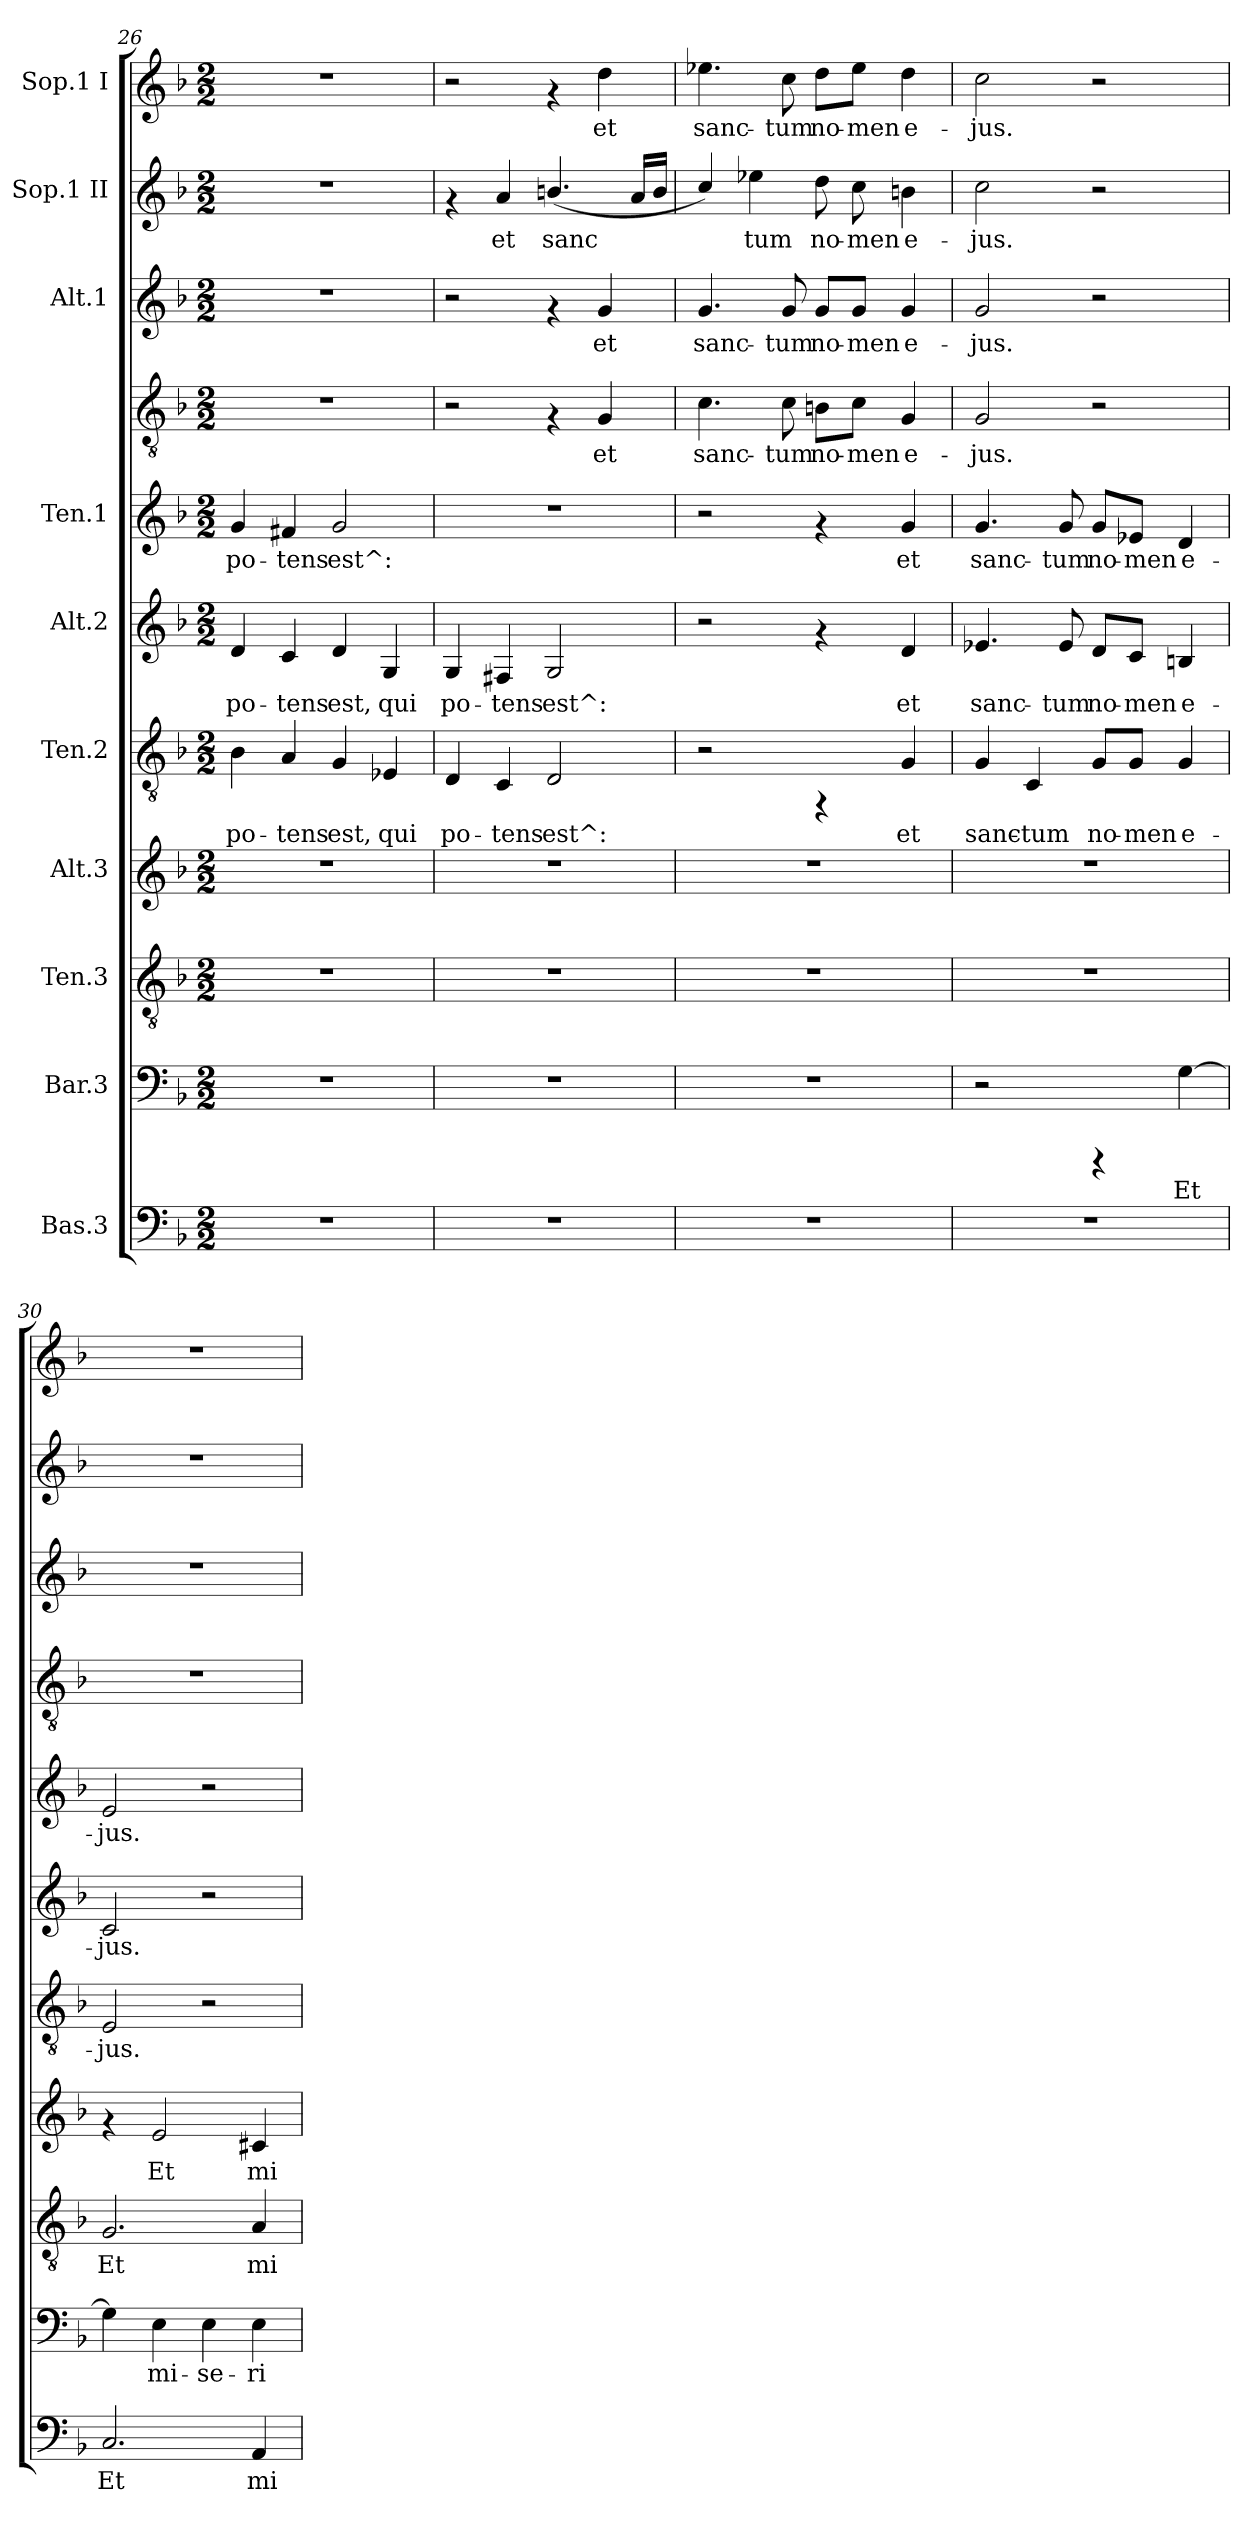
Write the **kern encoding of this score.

**kern	**text	**kern	**text	**kern	**text	**kern	**text	**kern	**text	**kern	**text	**kern	**text	**kern	**text	**kern	**text	**kern	**text	**kern	**text
*part10	*part10	*part9	*part9	*part8	*part8	*part7	*part7	*part6	*part6	*part5	*part5	*part4	*part4	*part4	*part4	*part3	*part3	*part2	*part2	*part1	*part1
*staff11	*staff11	*staff10	*staff10	*staff9	*staff9	*staff8	*staff8	*staff7	*staff7	*staff6	*staff6	*staff5	*staff5	*staff4	*staff4	*staff3	*staff3	*staff2	*staff2	*staff1	*staff1
*I"Bas.3	*	*I"Bar.3	*	*I"Ten.3	*	*I"Alt.3	*	*I"Ten.2	*	*I"Alt.2	*	*I"Ten.1	*	*	*	*I"Alt.1	*	*I"Sop.1 II	*	*I"Sop.1 I	*
*clefF4	*	*clefF4	*	*clefGv2	*	*clefG2	*	*clefGv2	*	*clefG2	*	*clefG2	*	*clefGv2	*	*clefG2	*	*clefG2	*	*clefG2	*
*k[b-]	*	*k[b-]	*	*k[b-]	*	*k[b-]	*	*k[b-]	*	*k[b-]	*	*k[b-]	*	*k[b-]	*	*k[b-]	*	*k[b-]	*	*k[b-]	*
*F:	*	*F:	*	*F:	*	*F:	*	*F:	*	*F:	*	*F:	*	*F:	*	*F:	*	*F:	*	*F:	*
*M2/2	*	*M2/2	*	*M2/2	*	*M2/2	*	*M2/2	*	*M2/2	*	*M2/2	*	*M2/2	*	*M2/2	*	*M2/2	*	*M2/2	*
=26	=26	=26	=26	=26	=26	=26	=26	=26	=26	=26	=26	=26	=26	=26	=26	=26	=26	=26	=26	=26	=26
!	!	!	!	!	!	!	!	!	!LO:LY:b:cj	!	!LO:LY:b:cj	!	!LO:LY:b:cj	!	!	!	!	!	!	!	!
1r	.	1r	.	1r	.	1r	.	4B-\	po-	4d/	po-	4g/	po-	1r	.	1r	.	1r	.	1r	.
!	!	!	!	!	!	!	!	!	!LO:LY:b:cj	!	!LO:LY:b:cj	!	!LO:LY:b:cj	!	!	!	!	!	!	!	!
.	.	.	.	.	.	.	.	4A/	-tens	4c/	-tens	4f#X/	-tens	.	.	.	.	.	.	.	.
!	!	!	!	!	!	!	!	!	!LO:LY:b:cj	!	!LO:LY:b:cj	!	!LO:LY:b:cj	!	!	!	!	!	!	!	!
.	.	.	.	.	.	.	.	4G/	est,	4d/	est,	2g/	est^:	.	.	.	.	.	.	.	.
!	!	!	!	!	!	!	!	!	!LO:LY:b:cj	!	!LO:LY:b:cj	!	!	!	!	!	!	!	!	!	!
.	.	.	.	.	.	.	.	4E-X/	qui	4G/	qui	.	.	.	.	.	.	.	.	.	.
!!LO:PB:g=z
=27	=27	=27	=27	=27	=27	=27	=27	=27	=27	=27	=27	=27	=27	=27	=27	=27	=27	=27	=27	=27	=27
!	!	!	!	!	!	!	!	!	!LO:LY:b:cj	!	!LO:LY:b:cj	!	!	!	!	!	!	!	!	!	!
1r	.	1r	.	1r	.	1r	.	4D/	po-	4G/	po-	1r	.	2r	.	2r	.	4rf	.	2r	.
!	!	!	!	!	!	!	!	!	!LO:LY:b:cj	!	!LO:LY:b:cj	!	!	!	!	!	!	!	!LO:LY:b:cj	!	!
.	.	.	.	.	.	.	.	4C/	-tens	4F#X/	-tens	.	.	.	.	.	.	4a/	et	.	.
!	!	!	!	!	!	!	!	!	!LO:LY:b:cj	!	!LO:LY:b:cj	!	!	!	!	!	!	!	!LO:LY:b:cj	!	!
.	.	.	.	.	.	.	.	2D/	est^:	2G/	est^:	.	.	4rF	.	4rf	.	(>4.bn/	sanc-	4rf	.
!	!	!	!	!	!	!	!	!	!	!	!	!	!	!	!LO:LY:b:cj	!	!LO:LY:b:cj	!	!	!	!LO:LY:b:cj
.	.	.	.	.	.	.	.	.	.	.	.	.	.	4G/	et	4g/	et	.	.	4dd\	et
!	!	!	!	!	!	!	!	!	!	!	!	!	!	!	!	!	!	!	!LO:LY:b:cj	!	!
.	.	.	.	.	.	.	.	.	.	.	.	.	.	.	.	.	.	16a/L	--	.	.
!	!	!	!	!	!	!	!	!	!	!	!	!	!	!	!	!	!	!	!LO:LY:b:cj	!	!
.	.	.	.	.	.	.	.	.	.	.	.	.	.	.	.	.	.	16b/J	--	.	.
=28	=28	=28	=28	=28	=28	=28	=28	=28	=28	=28	=28	=28	=28	=28	=28	=28	=28	=28	=28	=28	=28
!	!	!	!	!	!	!	!	!	!	!	!	!	!	!	!LO:LY:b:cj	!	!LO:LY:b:cj	!	!LO:LY:b:cj	!	!LO:LY:b:cj
1r	.	1r	.	1r	.	1r	.	2r	.	2r	.	2r	.	4.c\	sanc-	4.g/	sanc-	4cc/)	-	4.ee-X\	sanc-
!	!	!	!	!	!	!	!	!	!	!	!	!	!	!	!	!	!	!	!LO:LY:b:cj	!	!
.	.	.	.	.	.	.	.	.	.	.	.	.	.	.	.	.	.	4ee-X\	tum	.	.
!	!	!	!	!	!	!	!	!	!	!	!	!	!	!	!LO:LY:b:cj	!	!LO:LY:b:cj	!	!	!	!LO:LY:b:cj
.	.	.	.	.	.	.	.	.	.	.	.	.	.	8c\	-tum	8g/	-tum	.	.	8cc\	-tum
!	!	!	!	!	!	!	!	!	!	!	!	!	!	!	!LO:LY:b:cj	!	!LO:LY:b:cj	!	!LO:LY:b:cj	!	!LO:LY:b:cj
.	.	.	.	.	.	.	.	4rFF	.	4rf	.	4rf	.	8Bn\L	no-	8g/L	no-	8dd\	no-	8dd\L	no-
!	!	!	!	!	!	!	!	!	!	!	!	!	!	!	!LO:LY:b:cj	!	!LO:LY:b:cj	!	!LO:LY:b:cj	!	!LO:LY:b:cj
.	.	.	.	.	.	.	.	.	.	.	.	.	.	8c\J	-men	8g/J	-men	8cc\	-men	8ee-\J	-men
!	!	!	!	!	!	!	!	!	!LO:LY:b:cj	!	!LO:LY:b:cj	!	!LO:LY:b:cj	!	!LO:LY:b:cj	!	!LO:LY:b:cj	!	!LO:LY:b:cj	!	!LO:LY:b:cj
.	.	.	.	.	.	.	.	4G/	et	4d/	et	4g/	-et	4G/	e-	4g/	e-	4bn\	e-	4dd\	e-
=29	=29	=29	=29	=29	=29	=29	=29	=29	=29	=29	=29	=29	=29	=29	=29	=29	=29	=29	=29	=29	=29
!	!	!	!	!	!	!	!	!	!LO:LY:b:cj	!	!LO:LY:b:cj	!	!LO:LY:b:cj	!	!LO:LY:b:cj	!	!LO:LY:b:cj	!	!LO:LY:b:cj	!	!LO:LY:b:cj
1r	.	2r	.	1r	.	1r	.	4G/	sanc-	4.e-X/	sanc-	4.g/	sanc-	2G/	jus.	2g/	-jus.	2cc\	-jus.	2cc\	-jus.
!	!	!	!	!	!	!	!	!	!LO:LY:b:cj	!	!	!	!	!	!	!	!	!	!	!	!
.	.	.	.	.	.	.	.	4C/	-tum	.	.	.	.	.	.	.	.	.	.	.	.
!	!	!	!	!	!	!	!	!	!	!	!LO:LY:b:cj	!	!LO:LY:b:cj	!	!	!	!	!	!	!	!
.	.	.	.	.	.	.	.	.	.	8e-/	-tum	8g/	-tum	.	.	.	.	.	.	.	.
!	!	!	!	!	!	!	!	!	!LO:LY:b:cj	!	!LO:LY:b:cj	!	!LO:LY:b:cj	!	!	!	!	!	!	!	!
.	.	4rCCC	.	.	.	.	.	8G/L	no-	8d/L	no-	8g/L	no-	2r	.	2r	.	2r	.	2r	.
!	!	!	!	!	!	!	!	!	!LO:LY:b:cj	!	!LO:LY:b:cj	!	!LO:LY:b:cj	!	!	!	!	!	!	!	!
.	.	.	.	.	.	.	.	8G/J	-men	8c/J	-men	8e-X/J	-men	.	.	.	.	.	.	.	.
!	!	!	!LO:LY:b:cj	!	!	!	!	!	!LO:LY:b:cj	!	!LO:LY:b:cj	!	!LO:LY:b:cj	!	!	!	!	!	!	!	!
.	.	[>4G\	Et	.	.	.	.	4G/	e-	4Bn/	e-	4d/	e-	.	.	.	.	.	.	.	.
=30	=30	=30	=30	=30	=30	=30	=30	=30	=30	=30	=30	=30	=30	=30	=30	=30	=30	=30	=30	=30	=30
!	!LO:LY:b:cj	!	!LO:LY:b:cj	!	!LO:LY:b:cj	!	!	!	!LO:LY:b:cj	!	!LO:LY:b:cj	!	!LO:LY:b:cj	!	!	!	!	!	!	!	!
2.C/	Et	4G\]	.	2.G/	Et	4rf	.	2E/	-jus.	2c/	-jus.	2e/	-jus.	1r	.	1r	.	1r	.	1r	.
!	!	!	!LO:LY:b:cj	!	!	!	!LO:LY:b:cj	!	!	!	!	!	!	!	!	!	!	!	!	!	!
.	.	4E\	mi-	.	.	2e/	Et	.	.	.	.	.	.	.	.	.	.	.	.	.	.
!	!	!	!LO:LY:b:cj	!	!	!	!	!	!	!	!	!	!	!	!	!	!	!	!	!	!
.	.	4E\	-se-	.	.	.	.	2r	.	2r	.	2r	.	.	.	.	.	.	.	.	.
!	!LO:LY:b:cj	!	!LO:LY:b:cj	!	!LO:LY:b:cj	!	!LO:LY:b:cj	!	!	!	!	!	!	!	!	!	!	!	!	!	!
4AA/	mi-	4E\	-ri-	4A/	mi-	4c#X/	mi-	.	.	.	.	.	.	.	.	.	.	.	.	.	.
=	=	=	=	=	=	=	=	=	=	=	=	=	=	=	=	=	=	=	=	=	=
*-	*-	*-	*-	*-	*-	*-	*-	*-	*-	*-	*-	*-	*-	*-	*-	*-	*-	*-	*-	*-	*-
